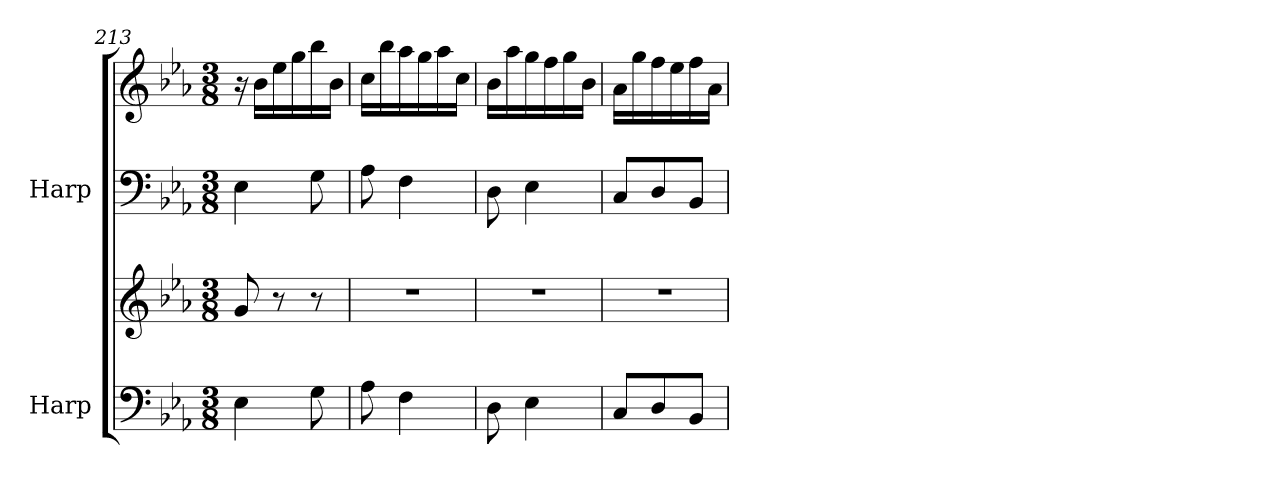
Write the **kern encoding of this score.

**kern	**kern	**kern	**kern
*part2	*part2	*part1	*part1
*staff4	*staff3	*staff2	*staff1
*I"Harp	*	*I"Harp	*
*I'Hp	*	*I'Hp	*
*clefF4	*clefG2	*clefF4	*clefG2
*k[b-e-a-]	*k[b-e-a-]	*k[b-e-a-]	*k[b-e-a-]
*M3/8	*M3/8	*M3/8	*M3/8
=213	=213	=213	=213
4E-\	8g/	4E-\	16r
.	.	.	16b-\LL
.	8r	.	16ee-\
.	.	.	16gg\
8G\	8r	8G\	16bb-\
.	.	.	16b-\JJ
=214	=214	=214	=214
8A-\	4.r	8A-\	16cc\LL
.	.	.	16bb-\
4F\	.	4F\	16aa-\
.	.	.	16gg\
.	.	.	16aa-\
.	.	.	16cc\JJ
=215	=215	=215	=215
8D\	4.r	8D\	16b-\LL
.	.	.	16aa-\
4E-\	.	4E-\	16gg\
.	.	.	16ff\
.	.	.	16gg\
.	.	.	16b-\JJ
!!LO:LB:g=z
=216	=216	=216	=216
8C/L	4.r	8C/L	16a-\LL
.	.	.	16gg\
8D/	.	8D/	16ff\
.	.	.	16ee-\
8BB-/J	.	8BB-/J	16ff\
.	.	.	16a-\JJ
=	=	=	=
*-	*-	*-	*-
